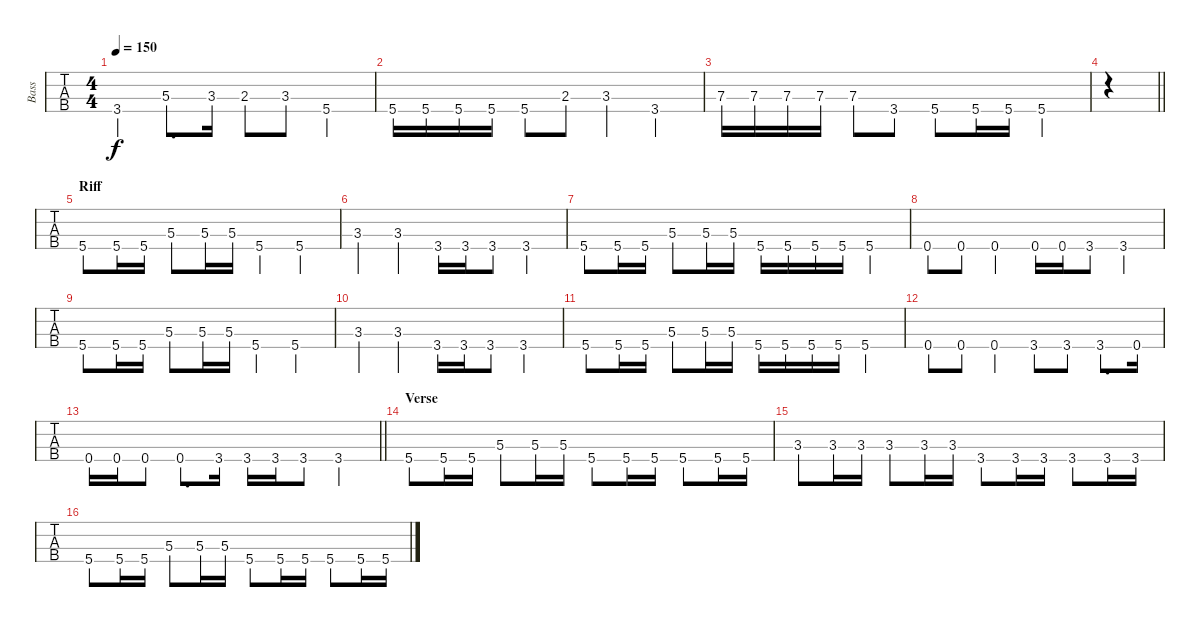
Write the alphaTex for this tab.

\track ("Bass" "Bass") {instrument synthbass2}
\staff {tabs}
\tuning (F2 C2 G1 D1) {hide}
\ts (4 4)
\tempo 150
\clef f4
\ks c
3.4.4{dy f} 5.3.8{d} 3.3.16 2.3.8 3.3.8 5.4.4 |
5.4.16 5.4.16 5.4.16 5.4.16 5.4.8 2.3.8 3.3.4 3.4.4 |
7.3.16 7.3.16 7.3.16 7.3.16 7.3.8 3.4.8 5.4.8 5.4.16 5.4.16 5.4.4 |
\barLineRight lightlight
|
\section ("" "Riff")
5.4.8 5.4.16 5.4.16 5.3.8 5.3.16 5.3.16 5.4.4 5.4.4 |
3.3.4 3.3.4 3.4.16 3.4.16 3.4.8 3.4.4 |
5.4.8 5.4.16 5.4.16 5.3.8 5.3.16 5.3.16 5.4.16 5.4.16 5.4.16 5.4.16 5.4.4 |
0.4.8 0.4.8 0.4.4 0.4.16 0.4.16 3.4.8 3.4.4 |
5.4.8 5.4.16 5.4.16 5.3.8 5.3.16 5.3.16 5.4.4 5.4.4 |
3.3.4 3.3.4 3.4.16 3.4.16 3.4.8 3.4.4 |
5.4.8 5.4.16 5.4.16 5.3.8 5.3.16 5.3.16 5.4.16 5.4.16 5.4.16 5.4.16 5.4.4 |
0.4.8 0.4.8 0.4.4 3.4.8 3.4.8 3.4.8{d} 0.4.16 |
\barLineRight lightlight
0.4.16 0.4.16 0.4.8 0.4.8{d} 3.4.16 3.4.16 3.4.16 3.4.8 3.4.4 |
\section ("" "Verse")
5.4.8 5.4.16 5.4.16 5.3.8 5.3.16 5.3.16 5.4.8 5.4.16 5.4.16 5.4.8 5.4.16 5.4.16 |
3.3.8 3.3.16 3.3.16 3.3.8 3.3.16 3.3.16 3.4.8 3.4.16 3.4.16 3.4.8 3.4.16 3.4.16 |
5.4.8 5.4.16 5.4.16 5.3.8 5.3.16 5.3.16 5.4.8 5.4.16 5.4.16 5.4.8 5.4.16 5.4.16
